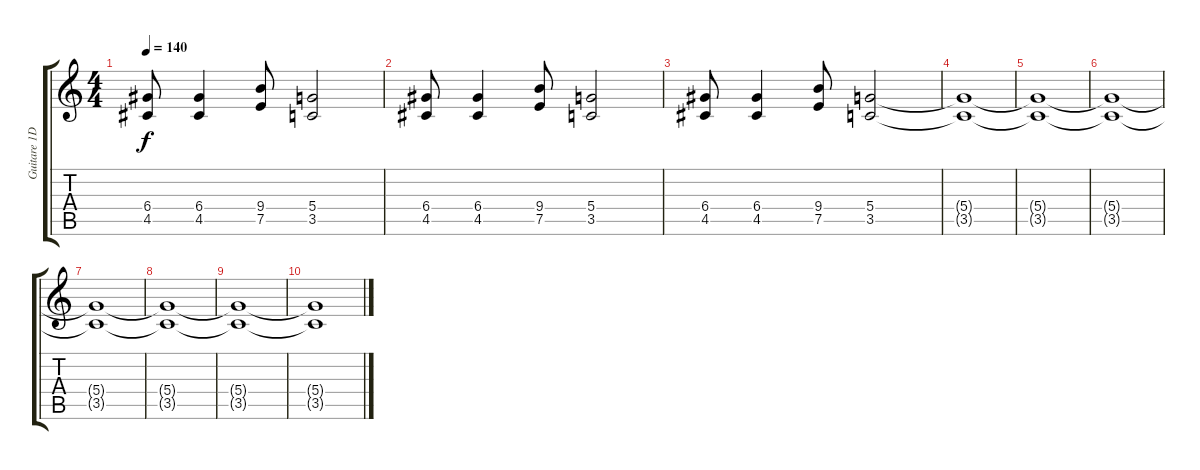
\track ("Guitare 1Dr-D" "Guitare 1D") {instrument overdrivenguitar}
\staff {score tabs}
\tuning (E4 B3 G3 D3 A2 D2) {hide}
\ts (4 4)
\tempo 140
\clef g2
\ks c
(6.4 4.5).8{dy f} (6.4 4.5).4 (9.4 7.5).8 (5.4 3.5).2 |
(6.4 4.5).8 (6.4 4.5).4 (9.4 7.5).8 (5.4 3.5).2 |
(6.4 4.5).8 (6.4 4.5).4 (9.4 7.5).8 (5.4 3.5).2 |
(5.4{t} 3.5{t}).1 |
(5.4{t} 3.5{t}).1 |
(5.4{t} 3.5{t}).1 |
(5.4{t} 3.5{t}).1{volume 5} |
(5.4{t} 3.5{t}).1 |
(5.4{t} 3.5{t}).1 |
(5.4{t} 3.5{t}).1
